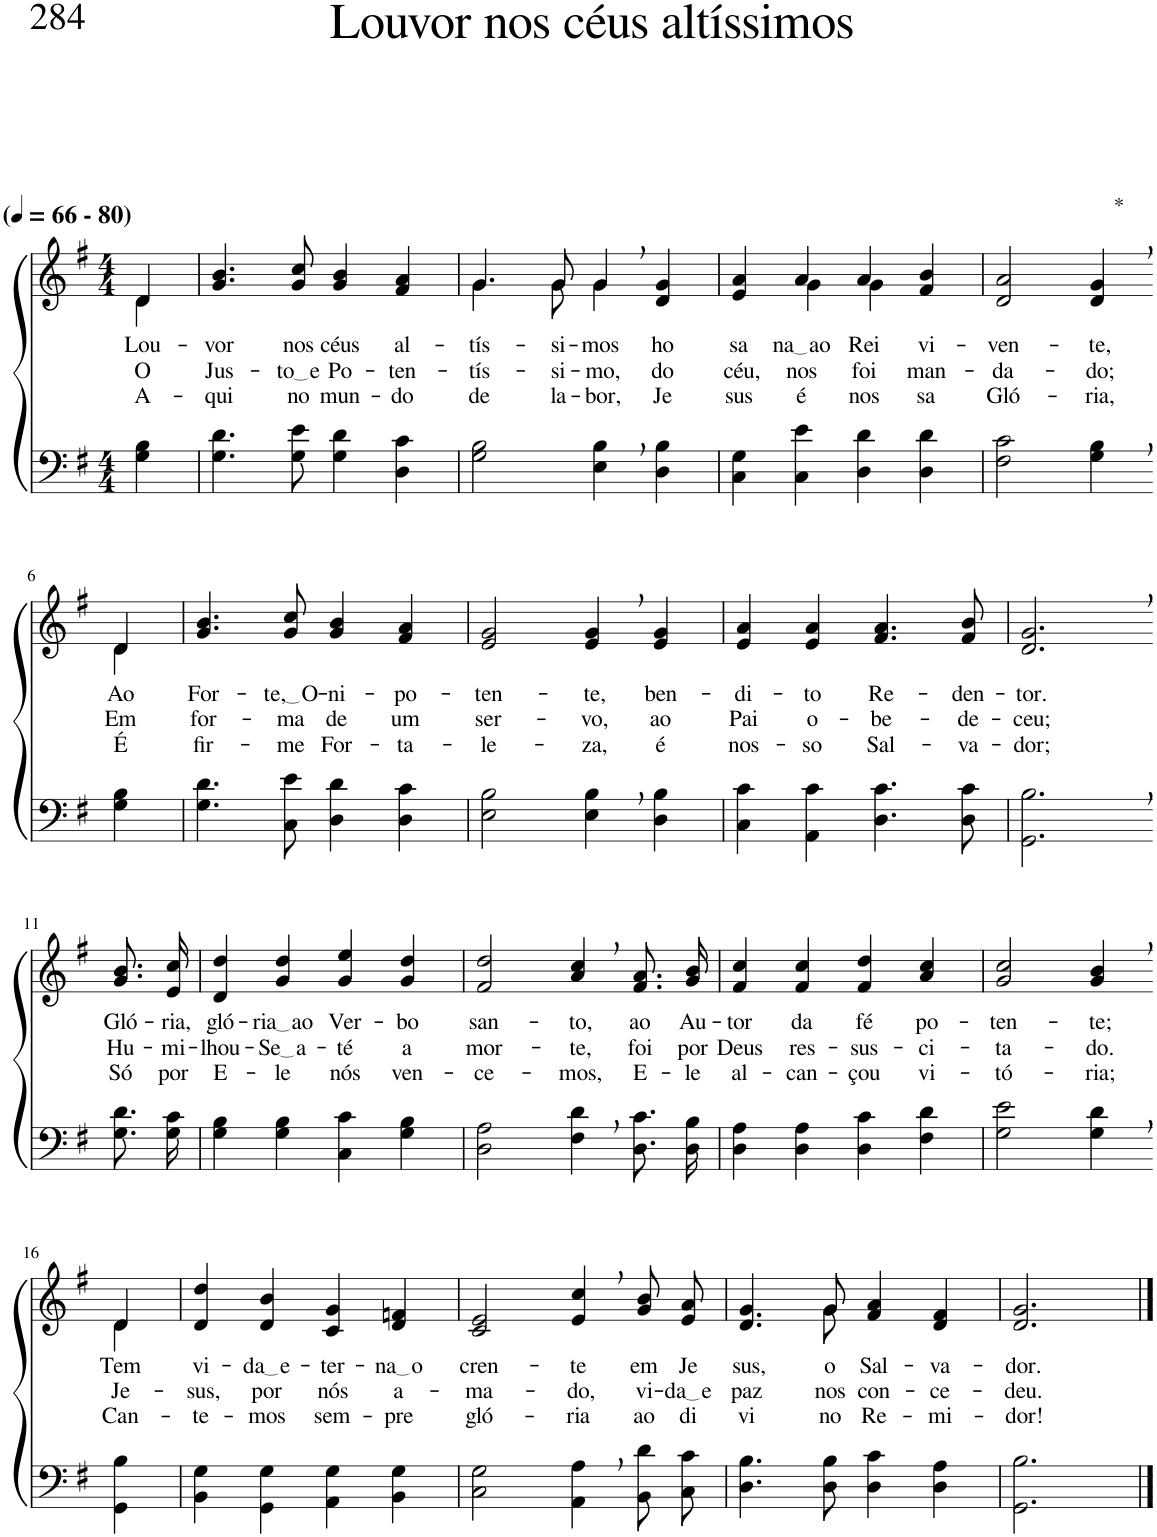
**kern	**kern	**text	**text	**text
*part2	*part1	*part1	*part1	*part1
*staff2	*staff1	*staff1	*staff1	*staff1
*I"Parte III e IV	*I"Parte I e II	*	*	*
*clefF4	*clefG2	*	*	*
*Trd1c2	*Trd1c2	*	*	*
*k[f#]	*k[f#]	*	*	*
*M4/4	*M4/4	*	*	*
*MM66	*MM66	*	*	*
=1	=1	=1	=1	=1
!	!LO:TX:a:B:t=(	!	!	!
!	!LO:TX:a:B:t=- 80)	!	!	!
!	!	!LO:LY:b	!LO:LY:b	!LO:LY:b
*	*^	*	*	*
4G\ 4B\	4d\	4d/	Lou-	O	A-
=2	=2	=2	=2	=2	=2
!	!	!	!LO:LY:b	!LO:LY:b	!LO:LY:b
*	*v	*v	*	*	*
4.G\ 4.d\	4.g/ 4.b/	-vor	Jus-	-qui
!	!	!LO:LY:b	!LO:LY:b	!LO:LY:b
8G\ 8e\	8g/ 8cc/	nos	to e	no
!	!	!LO:LY:b	!LO:LY:b	!LO:LY:b
4G\ 4d\	4g/ 4b/	céus	Po-	mun-
!	!	!LO:LY:b	!LO:LY:b	!LO:LY:b
4D\ 4c\	4f#/ 4a/	al-	-ten-	-do
=3	=3	=3	=3	=3
!	!	!LO:LY:b	!LO:LY:b	!LO:LY:b
*	*^	*	*	*
2G\ 2B\	4.g\	4.g/	-tís-	-tís-	de
!	!	!	!LO:LY:b	!LO:LY:b	!LO:LY:b
.	8g\	8g/	-si-	-si-	la-
!	!	!	!LO:LY:b	!LO:LY:b	!LO:LY:b
4E\, 4B\,	4g,\	4g/	-mos	-mo,	-bor,
!	!	!	!LO:LY:b	!LO:LY:b	!LO:LY:b
4D\ 4B\	4ryy	4d/ 4g/	ho-	do	Je-
=4	=4	=4	=4	=4	=4
!	!	!	!LO:LY:b	!LO:LY:b	!LO:LY:b
4C\ 4G\	4e/ 4a/	4ryy	-sa-	céu,	-sus
!	!	!	!LO:LY:b	!LO:LY:b	!LO:LY:b
4C\ 4e\	4a/	4g\	na ao	nos	é
!	!	!	!LO:LY:b	!LO:LY:b	!LO:LY:b
4D\ 4d\	4a/	4g\	Rei	foi	nos-
!	!	!	!LO:LY:b	!LO:LY:b	!LO:LY:b
4D\ 4d\	4f#/ 4b/	4ryy	vi-	man-	-sa
=5	=5	=5	=5	=5	=5
!	!	!	!LO:LY:b	!LO:LY:b	!LO:LY:b
*	*v	*v	*	*	*
2F#\ 2c\	2d/ 2a/	-ven-	-da-	Gló-
!	!LO:TX:a:t=*	!	!	!
!	!	!LO:LY:b	!LO:LY:b	!LO:LY:b
4G\, 4B\,	4d/, 4g/,	-te,	-do;	-ria,
!!LO:LB:g=z
=6-	=6-	=6-	=6-	=6-
!	!	!LO:LY:b	!LO:LY:b	!LO:LY:b
*	*^	*	*	*
4G\ 4B\	4d\	4d/	Ao	Em	É
=7	=7	=7	=7	=7	=7
!	!	!	!LO:LY:b	!LO:LY:b	!LO:LY:b
*	*v	*v	*	*	*
4.G\ 4.d\	4.g/ 4.b/	For-	for-	fir-
!	!	!LO:LY:b	!LO:LY:b	!LO:LY:b
8C\ 8e\	8g/ 8cc/	te, O	-ma	-me
!	!	!LO:LY:b	!LO:LY:b	!LO:LY:b
4D\ 4d\	4g/ 4b/	-ni-	de	For-
!	!	!LO:LY:b	!LO:LY:b	!LO:LY:b
4D\ 4c\	4f#/ 4a/	-po-	um	-ta-
=8	=8	=8	=8	=8
!	!	!LO:LY:b	!LO:LY:b	!LO:LY:b
2E\ 2B\	2e/ 2g/	-ten-	ser-	-le-
!	!	!LO:LY:b	!LO:LY:b	!LO:LY:b
4E\, 4B\,	4e/, 4g/,	-te,	-vo,	-za,
!	!	!LO:LY:b	!LO:LY:b	!LO:LY:b
4D\ 4B\	4e/ 4g/	ben-	ao	é
=9	=9	=9	=9	=9
!	!	!LO:LY:b	!LO:LY:b	!LO:LY:b
4C\ 4c\	4e/ 4a/	-di-	Pai	nos-
!	!	!LO:LY:b	!LO:LY:b	!LO:LY:b
4AA\ 4c\	4e/ 4a/	-to	o-	-so
!	!	!LO:LY:b	!LO:LY:b	!LO:LY:b
4.D\ 4.c\	4.f#/ 4.a/	Re-	-be-	Sal-
!	!	!LO:LY:b	!LO:LY:b	!LO:LY:b
8D\ 8c\	8f#/ 8b/	-den-	-de-	-va-
=10	=10	=10	=10	=10
!	!	!LO:LY:b	!LO:LY:b	!LO:LY:b
2.GG\, 2.B\,	2.d/, 2.g/,	-tor.	-ceu;	-dor;
!!LO:LB:g=z
=11-	=11-	=11-	=11-	=11-
!	!	!LO:LY:b	!LO:LY:b	!LO:LY:b
8.G\ 8.d\L	8.g/ 8.b/L	Gló-	Hu-	Só
!	!	!LO:LY:b	!LO:LY:b	!LO:LY:b
16G\ 16c\Jk	16e/ 16cc/Jk	-ria,	-mi-	por
=12	=12	=12	=12	=12
!	!	!LO:LY:b	!LO:LY:b	!LO:LY:b
4G\ 4B\	4d/ 4dd/	gló-	-lhou-	E-
!	!	!LO:LY:b	!LO:LY:b	!LO:LY:b
4G\ 4B\	4g/ 4dd/	ria ao	Se a	-le
!	!	!LO:LY:b	!LO:LY:b	!LO:LY:b
4C\ 4c\	4g/ 4ee/	Ver-	-té	nós
!	!	!LO:LY:b	!LO:LY:b	!LO:LY:b
4G\ 4B\	4g/ 4dd/	-bo	a	ven-
=13	=13	=13	=13	=13
!	!	!LO:LY:b	!LO:LY:b	!LO:LY:b
2D\ 2A\	2f#/ 2dd/	san-	mor-	-ce-
!	!	!LO:LY:b	!LO:LY:b	!LO:LY:b
4F#\, 4d\,	4a/, 4cc/,	-to,	-te,	-mos,
!	!	!LO:LY:b	!LO:LY:b	!LO:LY:b
8.D\ 8.c\L	8.f#/ 8.a/L	ao	foi	E-
!	!	!LO:LY:b	!LO:LY:b	!LO:LY:b
16D\ 16B\Jk	16g/ 16b/Jk	Au-	por	-le
=14	=14	=14	=14	=14
!	!	!LO:LY:b	!LO:LY:b	!LO:LY:b
4D\ 4A\	4f#/ 4cc/	-tor	Deus	al-
!	!	!LO:LY:b	!LO:LY:b	!LO:LY:b
4D\ 4A\	4f#/ 4cc/	da	res-	-can-
!	!	!LO:LY:b	!LO:LY:b	!LO:LY:b
4D\ 4c\	4f#/ 4dd/	fé	-sus-	-çou
!	!	!LO:LY:b	!LO:LY:b	!LO:LY:b
4F#\ 4d\	4a/ 4cc/	po-	-ci-	vi-
=15	=15	=15	=15	=15
!	!	!LO:LY:b	!LO:LY:b	!LO:LY:b
2G\ 2e\	2g/ 2cc/	-ten-	-ta-	-tó-
!	!	!LO:LY:b	!LO:LY:b	!LO:LY:b
4G\, 4d\,	4g/, 4b/,	-te;	-do.	-ria;
!!LO:LB:g=z
=16-	=16-	=16-	=16-	=16-
*	*^	*	*	*
!	!	!	!LO:LY:b	!LO:LY:b	!LO:LY:b
4GG\ 4B\	4d/	4d\	Tem	Je-	Can-
=17	=17	=17	=17	=17	=17
!	!	!	!LO:LY:b	!LO:LY:b	!LO:LY:b
*	*v	*v	*	*	*
4BB\ 4G\	4d/ 4dd/	vi-	-sus,	-te-
!	!	!LO:LY:b	!LO:LY:b	!LO:LY:b
4GG\ 4G\	4d/ 4b/	da e	por	-mos
!	!	!LO:LY:b	!LO:LY:b	!LO:LY:b
4AA\ 4G\	4c/ 4g/	-ter-	nós	sem-
!	!	!LO:LY:b	!LO:LY:b	!LO:LY:b
4BB\ 4G\	4d/ 4fn/	na o	a-	-pre
=18	=18	=18	=18	=18
!	!	!LO:LY:b	!LO:LY:b	!LO:LY:b
2C\ 2G\	2c/ 2e/	cren-	-ma-	gló-
!	!	!LO:LY:b	!LO:LY:b	!LO:LY:b
4AA\, 4A\,	4e/, 4cc/,	-te	-do,	-ria
!	!	!LO:LY:b	!LO:LY:b	!LO:LY:b
8BB\ 8d\L	8g/ 8b/L	em	vi-	ao
!	!	!LO:LY:b	!LO:LY:b	!LO:LY:b
8C\ 8c\J	8e/ 8a/J	Je-	da e	di-
=19	=19	=19	=19	=19
*	*^	*	*	*
!	!	!	!LO:LY:b	!LO:LY:b	!LO:LY:b
4.D\ 4.B\	4.ryy	4.d/ 4.g/	-sus,	paz	-vi-
!	!	!	!LO:LY:b	!LO:LY:b	!LO:LY:b
8D\ 8B\	8g\	8g/	o	nos	-no
!	!	!	!LO:LY:b	!LO:LY:b	!LO:LY:b
4D\ 4c\	4f#/ 4a/	2ryy	Sal-	con-	Re-
!	!	!	!LO:LY:b	!LO:LY:b	!LO:LY:b
4D\ 4A\	4d/ 4f#/	.	-va-	-ce-	-mi-
*	*v	*v	*	*	*
=20	=20	=20	=20	=20
!	!	!LO:LY:b	!LO:LY:b	!LO:LY:b
2.GG\ 2.B\	2.d/ 2.g/	-dor.	-deu.	-dor!
==	==	==	==	==
*-	*-	*-	*-	*-
